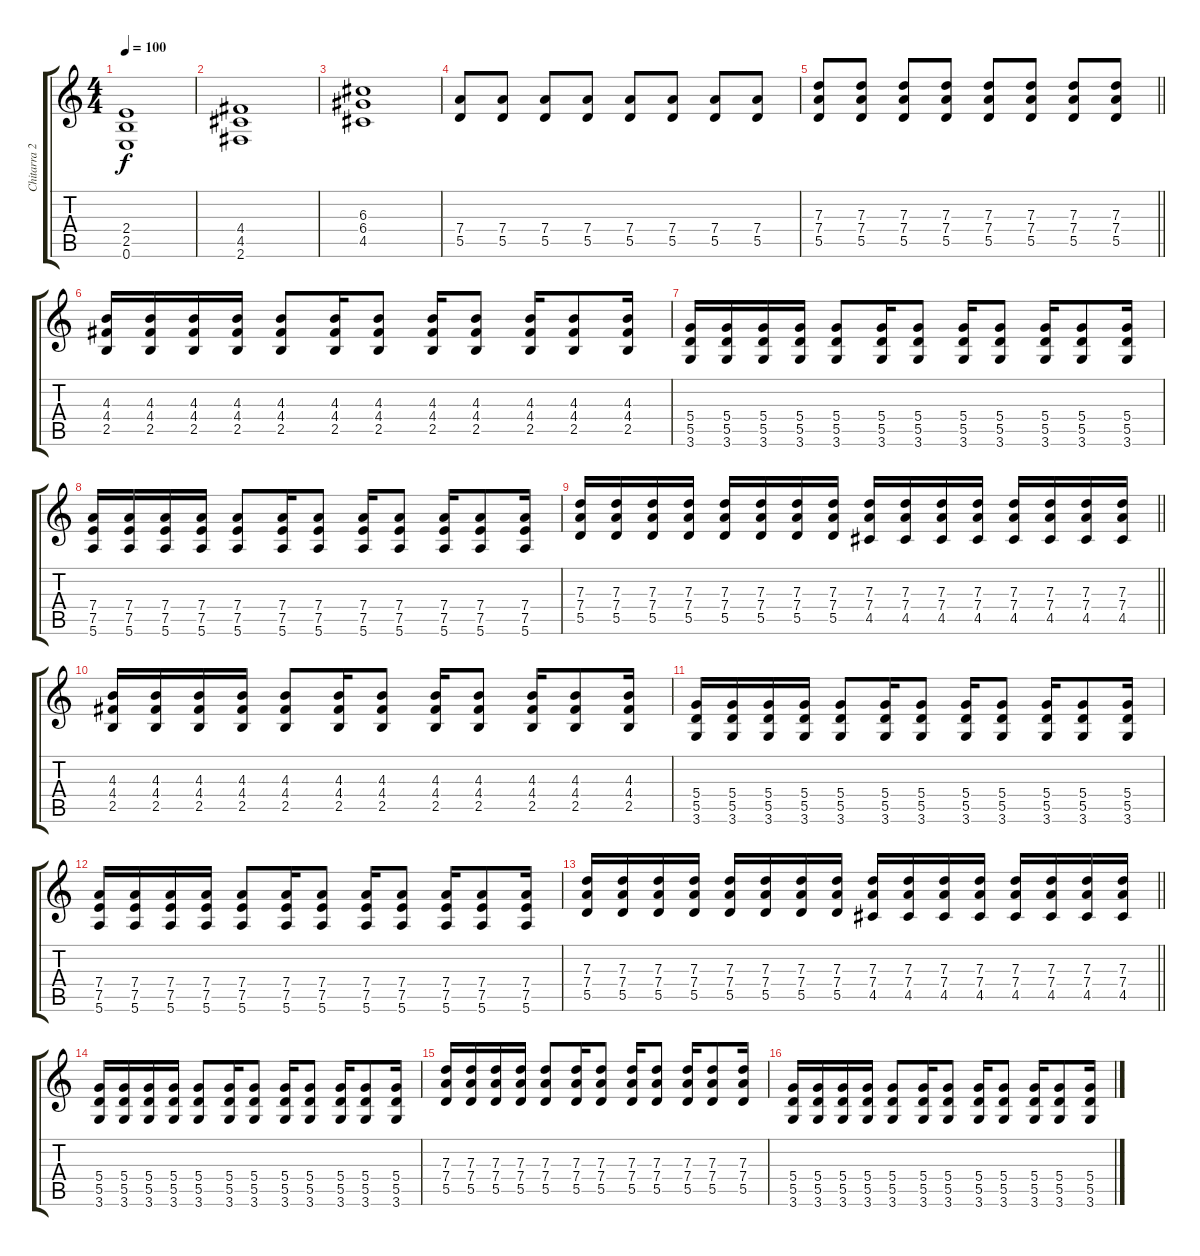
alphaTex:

\track ("Chitarra 2" "Chitarra 2") {instrument overdrivenguitar}
\staff {score tabs}
\tuning (E4 B3 G3 D3 A2 E2) {hide}
\ts (4 4)
\tempo 100
\clef g2
\ks c
(2.4 2.5 0.6).1{dy f} |
(4.4 4.5 2.6).1 |
(6.3 6.4 4.5).1 |
(7.4 5.5).8 (7.4 5.5).8 (7.4 5.5).8 (7.4 5.5).8 (7.4 5.5).8 (7.4 5.5).8 (7.4 5.5).8 (7.4 5.5).8 |
\barLineRight lightlight
(7.3 7.4 5.5).8 (7.3 7.4 5.5).8 (7.3 7.4 5.5).8 (7.3 7.4 5.5).8 (7.3 7.4 5.5).8 (7.3 7.4 5.5).8 (7.3 7.4 5.5).8 (7.3 7.4 5.5).8 |
(4.3 4.4 2.5).16{volume 8} (4.3 4.4 2.5).16 (4.3 4.4 2.5).16 (4.3 4.4 2.5).16 (4.3 4.4 2.5).8 (4.3 4.4 2.5).16 (4.3 4.4 2.5).8 (4.3 4.4 2.5).16 (4.3 4.4 2.5).8 (4.3 4.4 2.5).16 (4.3 4.4 2.5).8 (4.3 4.4 2.5).16 |
(5.4 5.5 3.6).16 (5.4 5.5 3.6).16 (5.4 5.5 3.6).16 (5.4 5.5 3.6).16 (5.4 5.5 3.6).8 (5.4 5.5 3.6).16 (5.4 5.5 3.6).8 (5.4 5.5 3.6).16 (5.4 5.5 3.6).8 (5.4 5.5 3.6).16 (5.4 5.5 3.6).8 (5.4 5.5 3.6).16 |
(7.4 7.5 5.6).16 (7.4 7.5 5.6).16 (7.4 7.5 5.6).16 (7.4 7.5 5.6).16 (7.4 7.5 5.6).8 (7.4 7.5 5.6).16 (7.4 7.5 5.6).8 (7.4 7.5 5.6).16 (7.4 7.5 5.6).8 (7.4 7.5 5.6).16 (7.4 7.5 5.6).8 (7.4 7.5 5.6).16 |
\barLineRight lightlight
(7.3 7.4 5.5).16 (7.3 7.4 5.5).16 (7.3 7.4 5.5).16 (7.3 7.4 5.5).16 (7.3 7.4 5.5).16 (7.3 7.4 5.5).16 (7.3 7.4 5.5).16 (7.3 7.4 5.5).16 (7.3 7.4 4.5).16 (7.3 7.4 4.5).16 (7.3 7.4 4.5).16 (7.3 7.4 4.5).16 (7.3 7.4 4.5).16 (7.3 7.4 4.5).16 (7.3 7.4 4.5).16 (7.3 7.4 4.5).16 |
(4.3 4.4 2.5).16{volume 10} (4.3 4.4 2.5).16 (4.3 4.4 2.5).16 (4.3 4.4 2.5).16 (4.3 4.4 2.5).8 (4.3 4.4 2.5).16 (4.3 4.4 2.5).8 (4.3 4.4 2.5).16 (4.3 4.4 2.5).8 (4.3 4.4 2.5).16 (4.3 4.4 2.5).8 (4.3 4.4 2.5).16 |
(5.4 5.5 3.6).16 (5.4 5.5 3.6).16 (5.4 5.5 3.6).16 (5.4 5.5 3.6).16 (5.4 5.5 3.6).8 (5.4 5.5 3.6).16 (5.4 5.5 3.6).8 (5.4 5.5 3.6).16 (5.4 5.5 3.6).8 (5.4 5.5 3.6).16 (5.4 5.5 3.6).8 (5.4 5.5 3.6).16 |
(7.4 7.5 5.6).16 (7.4 7.5 5.6).16 (7.4 7.5 5.6).16 (7.4 7.5 5.6).16 (7.4 7.5 5.6).8 (7.4 7.5 5.6).16 (7.4 7.5 5.6).8 (7.4 7.5 5.6).16 (7.4 7.5 5.6).8 (7.4 7.5 5.6).16 (7.4 7.5 5.6).8 (7.4 7.5 5.6).16 |
\barLineRight lightlight
(7.3 7.4 5.5).16 (7.3 7.4 5.5).16 (7.3 7.4 5.5).16 (7.3 7.4 5.5).16 (7.3 7.4 5.5).16 (7.3 7.4 5.5).16 (7.3 7.4 5.5).16 (7.3 7.4 5.5).16 (7.3 7.4 4.5).16 (7.3 7.4 4.5).16 (7.3 7.4 4.5).16 (7.3 7.4 4.5).16 (7.3 7.4 4.5).16 (7.3 7.4 4.5).16 (7.3 7.4 4.5).16 (7.3 7.4 4.5).16 |
(5.4 5.5 3.6).16 (5.4 5.5 3.6).16 (5.4 5.5 3.6).16 (5.4 5.5 3.6).16 (5.4 5.5 3.6).8 (5.4 5.5 3.6).16 (5.4 5.5 3.6).8 (5.4 5.5 3.6).16 (5.4 5.5 3.6).8 (5.4 5.5 3.6).16 (5.4 5.5 3.6).8 (5.4 5.5 3.6).16 |
(7.3 7.4 5.5).16 (7.3 7.4 5.5).16 (7.3 7.4 5.5).16 (7.3 7.4 5.5).16 (7.3 7.4 5.5).8 (7.3 7.4 5.5).16 (7.3 7.4 5.5).8 (7.3 7.4 5.5).16 (7.3 7.4 5.5).8 (7.3 7.4 5.5).16 (7.3 7.4 5.5).8 (7.3 7.4 5.5).16 |
(5.4 5.5 3.6).16 (5.4 5.5 3.6).16 (5.4 5.5 3.6).16 (5.4 5.5 3.6).16 (5.4 5.5 3.6).8 (5.4 5.5 3.6).16 (5.4 5.5 3.6).8 (5.4 5.5 3.6).16 (5.4 5.5 3.6).8 (5.4 5.5 3.6).16 (5.4 5.5 3.6).8 (5.4 5.5 3.6).16
